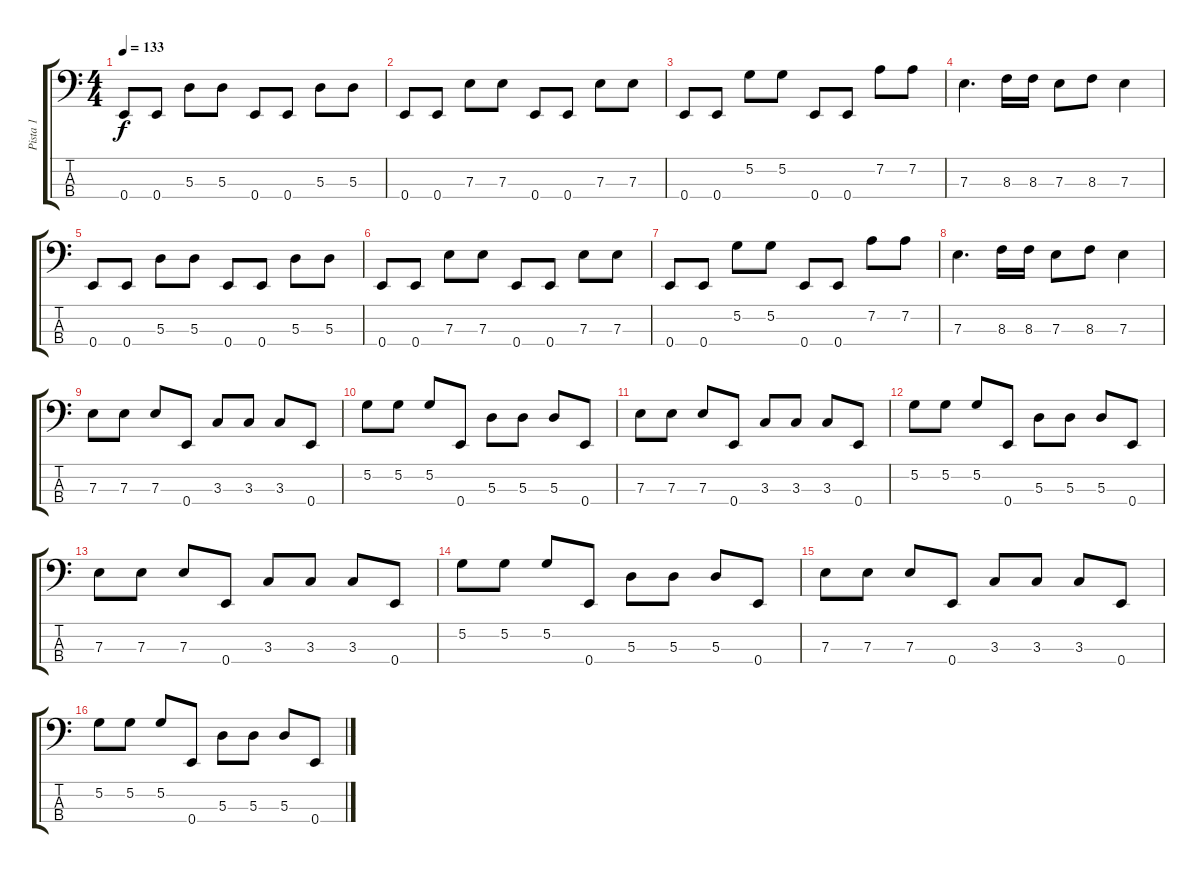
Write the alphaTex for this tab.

\track ("Pista 1" "Pista 1") {instrument electricbasspick}
\staff {score tabs}
\tuning (G2 D2 A1 E1) {hide}
\ts (4 4)
\tempo 133
\clef f4
\ks c
0.4.8{dy f} 0.4.8 5.3.8 5.3.8 0.4.8 0.4.8 5.3.8 5.3.8 |
0.4.8 0.4.8 7.3.8 7.3.8 0.4.8 0.4.8 7.3.8 7.3.8 |
0.4.8 0.4.8 5.2.8 5.2.8 0.4.8 0.4.8 7.2.8 7.2.8 |
7.3.4{d} 8.3.16 8.3.16 7.3.8 8.3.8 7.3.4 |
0.4.8 0.4.8 5.3.8 5.3.8 0.4.8 0.4.8 5.3.8 5.3.8 |
0.4.8 0.4.8 7.3.8 7.3.8 0.4.8 0.4.8 7.3.8 7.3.8 |
0.4.8 0.4.8 5.2.8 5.2.8 0.4.8 0.4.8 7.2.8 7.2.8 |
7.3.4{d} 8.3.16 8.3.16 7.3.8 8.3.8 7.3.4 |
7.3.8 7.3.8 7.3.8 0.4.8 3.3.8 3.3.8 3.3.8 0.4.8 |
5.2.8 5.2.8 5.2.8 0.4.8 5.3.8 5.3.8 5.3.8 0.4.8 |
7.3.8 7.3.8 7.3.8 0.4.8 3.3.8 3.3.8 3.3.8 0.4.8 |
5.2.8 5.2.8 5.2.8 0.4.8 5.3.8 5.3.8 5.3.8 0.4.8 |
7.3.8 7.3.8 7.3.8 0.4.8 3.3.8 3.3.8 3.3.8 0.4.8 |
5.2.8 5.2.8 5.2.8 0.4.8 5.3.8 5.3.8 5.3.8 0.4.8 |
7.3.8 7.3.8 7.3.8 0.4.8 3.3.8 3.3.8 3.3.8 0.4.8 |
5.2.8 5.2.8 5.2.8 0.4.8 5.3.8 5.3.8 5.3.8 0.4.8
